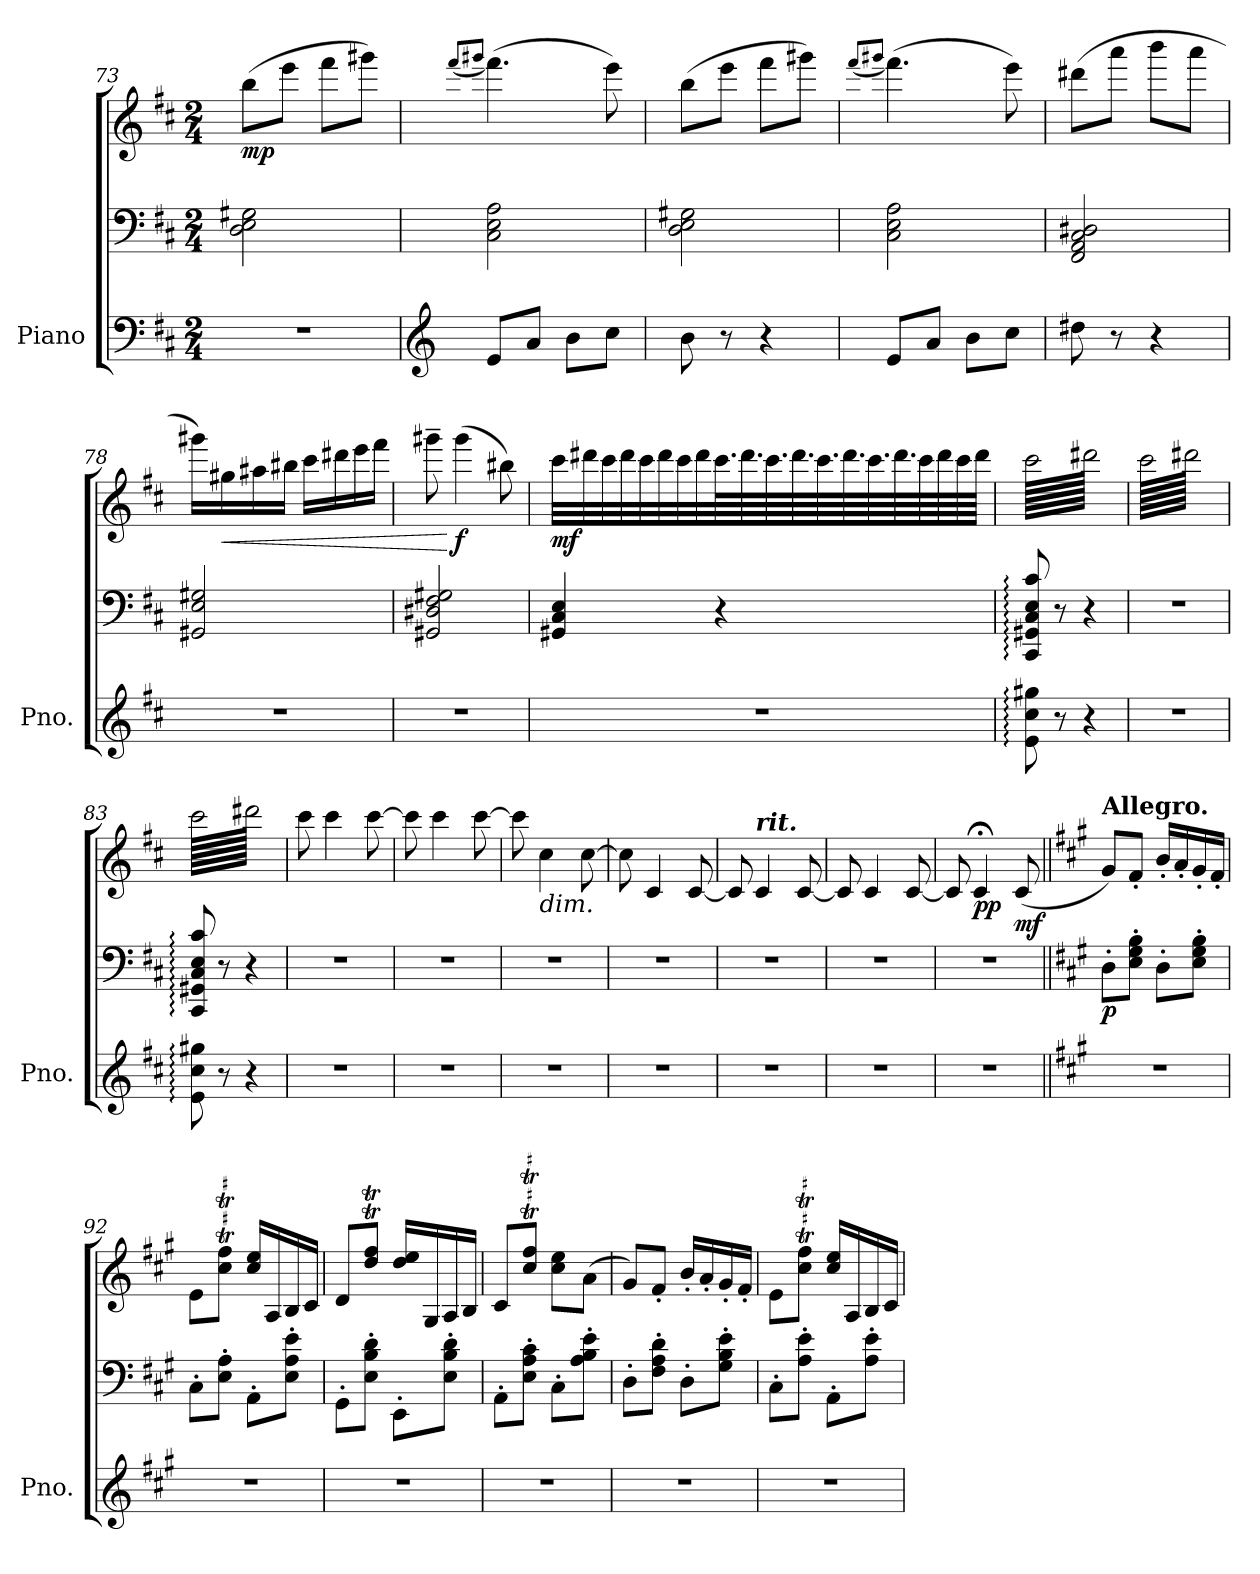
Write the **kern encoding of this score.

**kern	**kern	**kern	**dynam
*part1	*part1	*part1	*part1
*staff3	*staff2	*staff1	*staff1/2/3
*I"Piano	*	*	*
*I'Pno.	*	*	*
*clefF4	*clefF4	*clefG2	*
*k[f#c#]	*k[f#c#]	*k[f#c#]	*
*M2/4	*M2/4	*M2/4	*
=73	=73	=73	=73
!	!	!	!LO:DY:b
2r	2D\ 2E\ 2G#X\	(>8bb\L	mp
.	.	8eee\J	.
.	.	8fff#\L	.
.	.	8ggg#X\J)	.
=74	=74	=74	=74
*clefG2	*	*	*
.	.	(<8qfff#/L	.
.	.	8qggg#X/J	.
8e/L	2C#\ 2E\ 2A\	(>4.fff#\)	.
8a/J	.	.	.
8b\L	.	.	.
8cc#\J	.	8eee\)	.
=75	=75	=75	=75
8b\	2D\ 2E\ 2G#X\	(>8bb\L	.
8r	.	8eee\J	.
4r	.	8fff#\L	.
.	.	8ggg#X\J)	.
=76	=76	=76	=76
.	.	(<8qfff#/L	.
.	.	8qggg#X/J	.
8e/L	2C#\ 2E\ 2A\	(>4.fff#\)	.
8a/J	.	.	.
8b\L	.	.	.
8cc#\J	.	8eee\)	.
=77	=77	=77	=77
8dd#X\	2FF#/ 2AA/ 2C#/ 2D#X/	(>8ddd#X\L	.
8r	.	8aaa\J	.
4r	.	8bbb\L	.
.	.	8aaa\J	.
!!LO:LB:g=z
=78	=78	=78	=78
2r	2GG#X/ 2E/ 2G#X/	16ggg#X\LL)	.
!	!	!	!LO:HP:b
.	.	16gg#X\	<
.	.	16aa#X\	.
.	.	16bb#X\JJ	.
.	.	16ccc#\LL	.
.	.	16ddd#X\	.
.	.	16eee\	.
.	.	16fff#\JJ	.
=79	=79	=79	=79
2r	2GG#X/ 2D#X/ 2F#/ 2G#X/	8ggg#X~\	.
!	!	!	!LO:DY:n=1:b
.	.	(>4ggg#\	[ f
.	.	8bb#X\)	.
=80	=80	=80	=80
!	!	!	!LO:DY:b
2r	4GG#X/ 4C#/ 4E/	32ccc#\LLL	mf
.	.	32ddd#X\	.
.	.	32ccc#\	.
.	.	32ddd#\	.
.	.	32ccc#\	.
.	.	32ddd#\	.
.	.	32ccc#\	.
.	.	32ddd#\	.
.	4r	64.ccc#\L	.
.	.	64.ddd#\	.
.	.	64.ccc#\	.
.	.	64.ddd#\	.
.	.	64.ccc#\	.
.	.	64.ddd#\	.
.	.	64.ccc#\	.
.	.	64.ddd#\	.
.	.	64ccc#\	.
.	.	64ddd#\	.
.	.	64ccc#\	.
.	.	64ddd#\JJJJ	.
=81	=81	=81	=81
*	*	*tremolo	*
8e\: 8cc#\: 8gg#X\:	8CC#/: 8GG#X/: 8C#/: 8E/: 8c#/:	128ccc#\LLLLL	.
.	.	128ddd#X\	.
.	.	128ccc#\	.
.	.	128ddd#X\	.
.	.	128ccc#\	.
.	.	128ddd#X\	.
.	.	128ccc#\	.
.	.	128ddd#X\	.
.	.	128ccc#\	.
.	.	128ddd#X\	.
.	.	128ccc#\	.
.	.	128ddd#X\	.
.	.	128ccc#\	.
.	.	128ddd#X\	.
.	.	128ccc#\	.
.	.	128ddd#X\	.
8r	8r	128ccc#\	.
.	.	128ddd#X\	.
.	.	128ccc#\	.
.	.	128ddd#X\	.
.	.	128ccc#\	.
.	.	128ddd#X\	.
.	.	128ccc#\	.
.	.	128ddd#X\	.
.	.	128ccc#\	.
.	.	128ddd#X\	.
.	.	128ccc#\	.
.	.	128ddd#X\	.
.	.	128ccc#\	.
.	.	128ddd#X\	.
.	.	128ccc#\	.
.	.	128ddd#X\	.
4r	4r	128ccc#\	.
.	.	128ddd#X\	.
.	.	128ccc#\	.
.	.	128ddd#X\	.
.	.	128ccc#\	.
.	.	128ddd#X\	.
.	.	128ccc#\	.
.	.	128ddd#X\	.
.	.	128ccc#\	.
.	.	128ddd#X\	.
.	.	128ccc#\	.
.	.	128ddd#X\	.
.	.	128ccc#\	.
.	.	128ddd#X\	.
.	.	128ccc#\	.
.	.	128ddd#X\	.
.	.	128ccc#\	.
.	.	128ddd#X\	.
.	.	128ccc#\	.
.	.	128ddd#X\	.
.	.	128ccc#\	.
.	.	128ddd#X\	.
.	.	128ccc#\	.
.	.	128ddd#X\	.
.	.	128ccc#\	.
.	.	128ddd#X\	.
.	.	128ccc#\	.
.	.	128ddd#X\	.
.	.	128ccc#\	.
.	.	128ddd#X\	.
.	.	128ccc#\	.
.	.	128ddd#X\JJJJJ	.
=82	=82	=82	=82
2r	2r	128ccc#\LLLLL	.
.	.	128ddd#X\	.
.	.	128ccc#\	.
.	.	128ddd#X\	.
.	.	128ccc#\	.
.	.	128ddd#X\	.
.	.	128ccc#\	.
.	.	128ddd#X\	.
.	.	128ccc#\	.
.	.	128ddd#X\	.
.	.	128ccc#\	.
.	.	128ddd#X\	.
.	.	128ccc#\	.
.	.	128ddd#X\	.
.	.	128ccc#\	.
.	.	128ddd#X\	.
.	.	128ccc#\	.
.	.	128ddd#X\	.
.	.	128ccc#\	.
.	.	128ddd#X\	.
.	.	128ccc#\	.
.	.	128ddd#X\	.
.	.	128ccc#\	.
.	.	128ddd#X\	.
.	.	128ccc#\	.
.	.	128ddd#X\	.
.	.	128ccc#\	.
.	.	128ddd#X\	.
.	.	128ccc#\	.
.	.	128ddd#X\	.
.	.	128ccc#\	.
.	.	128ddd#X\	.
.	.	128ccc#\	.
.	.	128ddd#X\	.
.	.	128ccc#\	.
.	.	128ddd#X\	.
.	.	128ccc#\	.
.	.	128ddd#X\	.
.	.	128ccc#\	.
.	.	128ddd#X\	.
.	.	128ccc#\	.
.	.	128ddd#X\	.
.	.	128ccc#\	.
.	.	128ddd#X\	.
.	.	128ccc#\	.
.	.	128ddd#X\	.
.	.	128ccc#\	.
.	.	128ddd#X\	.
.	.	128ccc#\	.
.	.	128ddd#X\	.
.	.	128ccc#\	.
.	.	128ddd#X\	.
.	.	128ccc#\	.
.	.	128ddd#X\	.
.	.	128ccc#\	.
.	.	128ddd#X\	.
.	.	128ccc#\	.
.	.	128ddd#X\	.
.	.	128ccc#\	.
.	.	128ddd#X\	.
.	.	128ccc#\	.
.	.	128ddd#X\	.
.	.	128ccc#\	.
.	.	128ddd#X\JJJJJ	.
=83	=83	=83	=83
8e\: 8cc#\: 8gg#X\:	8CC#/: 8GG#X/: 8C#/: 8E/: 8c#/:	128ccc#\LLLLL	.
.	.	128ddd#X\	.
.	.	128ccc#\	.
.	.	128ddd#X\	.
.	.	128ccc#\	.
.	.	128ddd#X\	.
.	.	128ccc#\	.
.	.	128ddd#X\	.
.	.	128ccc#\	.
.	.	128ddd#X\	.
.	.	128ccc#\	.
.	.	128ddd#X\	.
.	.	128ccc#\	.
.	.	128ddd#X\	.
.	.	128ccc#\	.
.	.	128ddd#X\	.
8r	8r	128ccc#\	.
.	.	128ddd#X\	.
.	.	128ccc#\	.
.	.	128ddd#X\	.
.	.	128ccc#\	.
.	.	128ddd#X\	.
.	.	128ccc#\	.
.	.	128ddd#X\	.
.	.	128ccc#\	.
.	.	128ddd#X\	.
.	.	128ccc#\	.
.	.	128ddd#X\	.
.	.	128ccc#\	.
.	.	128ddd#X\	.
.	.	128ccc#\	.
.	.	128ddd#X\	.
4r	4r	128ccc#\	.
.	.	128ddd#X\	.
.	.	128ccc#\	.
.	.	128ddd#X\	.
.	.	128ccc#\	.
.	.	128ddd#X\	.
.	.	128ccc#\	.
.	.	128ddd#X\	.
.	.	128ccc#\	.
.	.	128ddd#X\	.
.	.	128ccc#\	.
.	.	128ddd#X\	.
.	.	128ccc#\	.
.	.	128ddd#X\	.
.	.	128ccc#\	.
.	.	128ddd#X\	.
.	.	128ccc#\	.
.	.	128ddd#X\	.
.	.	128ccc#\	.
.	.	128ddd#X\	.
.	.	128ccc#\	.
.	.	128ddd#X\	.
.	.	128ccc#\	.
.	.	128ddd#X\	.
.	.	128ccc#\	.
.	.	128ddd#X\	.
.	.	128ccc#\	.
.	.	128ddd#X\	.
.	.	128ccc#\	.
.	.	128ddd#X\	.
.	.	128ccc#\	.
.	.	128ddd#X\JJJJJ	.
*	*	*Xtremolo	*
!!LO:LB:g=z
=84	=84	=84	=84
*	*	*MM80	*
2r	2r	8ccc#\	.
.	.	.	.
.	.	.	.
.	.	.	.
.	.	.	.
.	.	.	.
.	.	.	.
.	.	.	.
.	.	.	.
.	.	.	.
.	.	.	.
.	.	.	.
.	.	.	.
.	.	.	.
.	.	.	.
.	.	.	.
.	.	4ccc#\	.
.	.	.	.
.	.	.	.
.	.	.	.
.	.	.	.
.	.	.	.
.	.	.	.
.	.	.	.
.	.	.	.
.	.	.	.
.	.	.	.
.	.	.	.
.	.	.	.
.	.	.	.
.	.	.	.
.	.	.	.
.	.	[8ccc#\	.
=85	=85	=85	=85
2r	2r	8ccc#\]	.
.	.	4ccc#\	.
.	.	[8ccc#\	.
=86	=86	=86	=86
2r	2r	8ccc#\]	.
!	!	!LO:TX:b:i:t=dim.	!
.	.	4cc#\	.
.	.	[8cc#\	.
=87	=87	=87	=87
2r	2r	8cc#\]	.
.	.	4c#/	.
.	.	[8c#/	.
=88	=88	=88	=88
2r	2r	8c#/]	.
*	*	*MM76	*
!	!	!LO:TX:a:Bi:t=rit.	!
.	.	4c#/	.
*	*	*MM72	*
.	.	[8c#/	.
=89	=89	=89	=89
2r	2r	8c#/]	.
*	*	*MM68	*
.	.	4c#/	.
*	*	*MM64	*
.	.	[8c#/	.
=90	=90	=90	=90
2r	2r	8c#/]	.
*	*	*MM60	*
!	!	!	!LO:DY:b
.	.	4c#;</	pp
*	*	*MM80	*
!	!	!	!LO:DY:b
.	.	(<8c#/	mf
=91||	=91||	=91||	=91||
*k[f#c#g#]	*k[f#c#g#]	*k[f#c#g#]	*
*	*	*MM96	*
!	!	!LO:TX:a:B:t=Allegro.	!
!	!	!	!LO:DY:b=2
2r	8D'\L	8g#/L)	p
.	8E\' 8G#\' 8B\'J	8f#'/J	.
.	8D'\L	16b'/LL	.
.	.	16a'/	.
.	8E\' 8G#\' 8B\'J	16g#'/	.
.	.	16f#'/JJ	.
=92	=92	=92	=92
2r	8C#'\L	8e\L	.
.	8E\' 8A\'J	8cc#\T 8ff#\TJ	.
.	8AA'\L	16cc#/ 16ee/LL	.
.	.	16A/	.
.	8E\' 8A\' 8e\'J	16B/	.
.	.	16c#/JJ	.
=93	=93	=93	=93
2r	8GG#'\L	8d/L	.
.	8E\' 8B\' 8d\'J	8dd/T 8ff#/TJ	.
.	8EE'\L	16dd/ 16ee/LL	.
.	.	16G#/	.
.	8E\' 8B\' 8d\'J	16A/	.
.	.	16B/JJ	.
=94	=94	=94	=94
2r	8AA'\L	8c#/L	.
.	8E\' 8A\' 8c#\'J	8cc#/T 8ff#/TJ	.
.	8C#'\L	8cc#\ 8ee\L	.
.	8A\' 8B\' 8e\'J	(>8a\J	.
!!LO:LB:g=z
=95	=95	=95	=95
2r	8D'\L	8g#/L)	.
.	8F#\' 8A\' 8d\'J	8f#'/J	.
.	8D'\L	16b'/LL	.
.	.	16a'/	.
.	8G#\' 8B\' 8e\'J	16g#'/	.
.	.	16f#'/JJ	.
=96	=96	=96	=96
2r	8C#'\L	8e\L	.
.	8A\' 8e\'J	8cc#\T 8ff#\TJ	.
.	8AA'\L	16cc#/ 16ee/LL	.
.	.	16A/	.
.	8A\' 8e\'J	16B/	.
.	.	16c#/JJ	.
=	=	=	=
*-	*-	*-	*-
